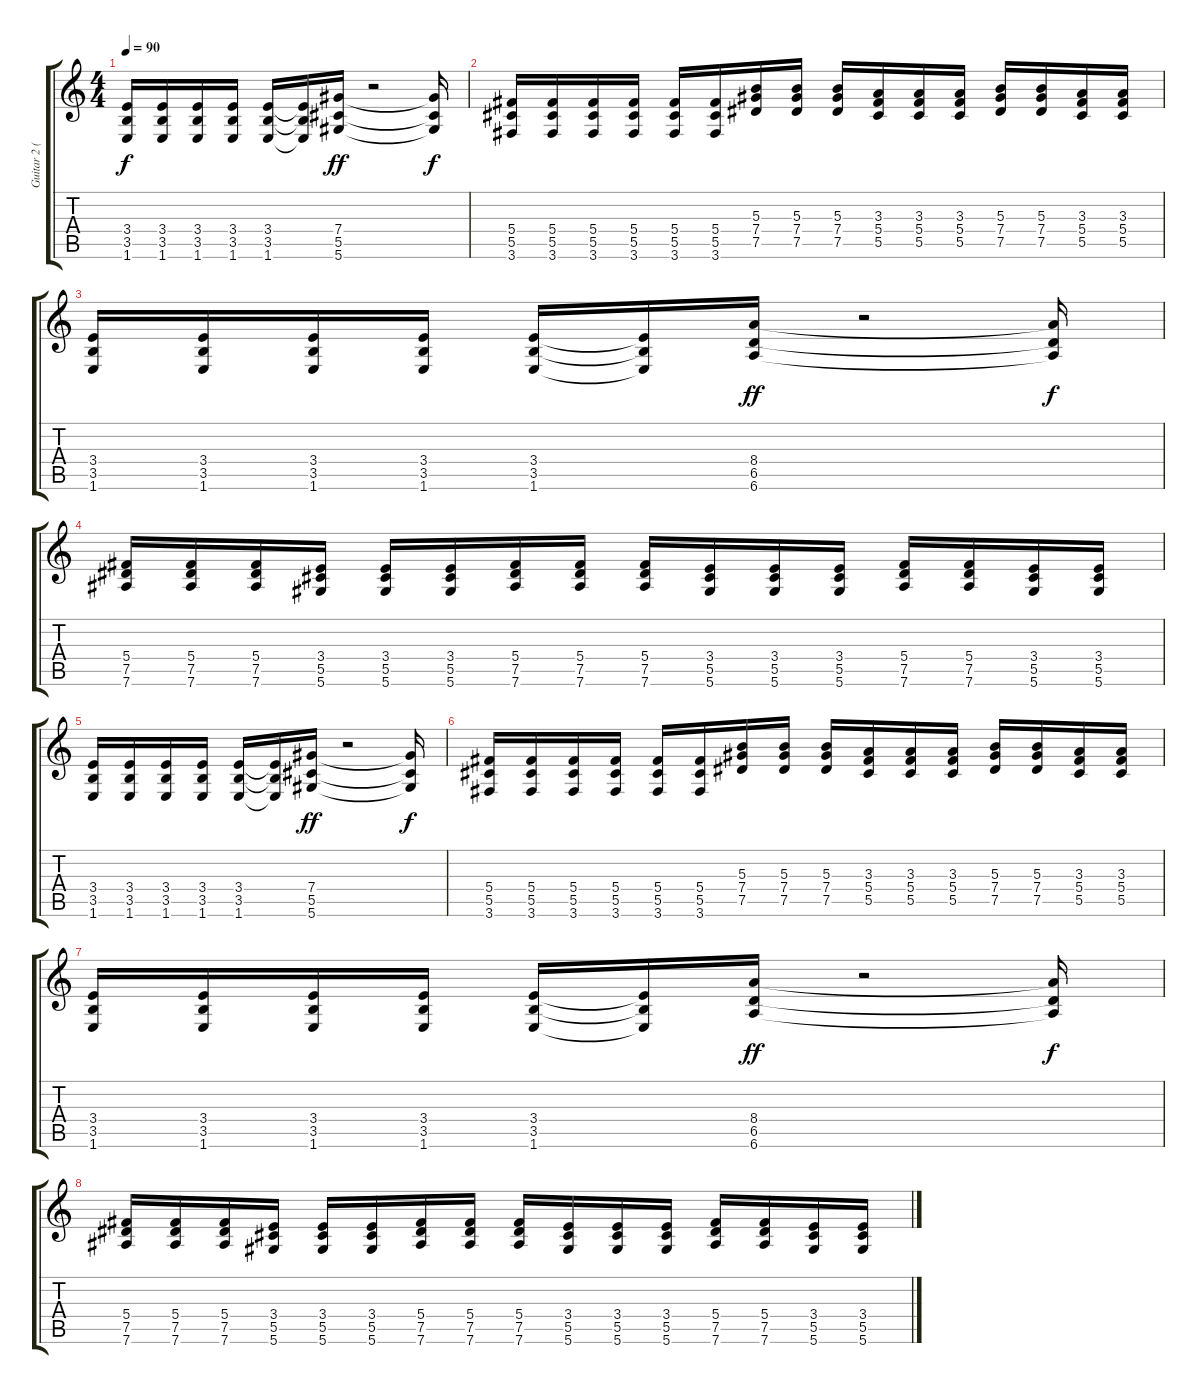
\track ("Guitar 2 (Eb)" "Guitar 2 (") {instrument overdrivenguitar}
\staff {score tabs}
\tuning (Eb4 Bb3 Gb3 Db3 Ab2 Eb2) {hide}
\ts (4 4)
\tempo 90
\clef g2
\ks c
(3.4 3.5 1.6).16{dy f} (3.4 3.5 1.6).16 (3.4 3.5 1.6).16 (3.4 3.5 1.6).16 (3.4 3.5 1.6).16 (3.4{t} 3.5{t} 1.6{t}).16 (7.4 5.5 5.6).16{dy ff} r.2 (7.4{t} 5.5{t} 5.6{t}).16{dy f} |
(5.4 5.5 3.6).16 (5.4 5.5 3.6).16 (5.4 5.5 3.6).16 (5.4 5.5 3.6).16 (5.4 5.5 3.6).16 (5.4 5.5 3.6).16 (5.3 7.4 7.5).16 (5.3 7.4 7.5).16 (5.3 7.4 7.5).16 (3.3 5.4 5.5).16 (3.3 5.4 5.5).16 (3.3 5.4 5.5).16 (5.3 7.4 7.5).16 (5.3 7.4 7.5).16 (3.3 5.4 5.5).16 (3.3 5.4 5.5).16 |
(3.4 3.5 1.6).16 (3.4 3.5 1.6).16 (3.4 3.5 1.6).16 (3.4 3.5 1.6).16 (3.4 3.5 1.6).16 (3.4{t} 3.5{t} 1.6{t}).16 (8.4 6.5 6.6).16{dy ff} r.2 (8.4{t} 6.5{t} 6.6{t}).16{dy f} |
(5.4 7.5 7.6).16 (5.4 7.5 7.6).16 (5.4 7.5 7.6).16 (3.4 5.5 5.6).16 (3.4 5.5 5.6).16 (3.4 5.5 5.6).16 (5.4 7.5 7.6).16 (5.4 7.5 7.6).16 (5.4 7.5 7.6).16 (3.4 5.5 5.6).16 (3.4 5.5 5.6).16 (3.4 5.5 5.6).16 (5.4 7.5 7.6).16 (5.4 7.5 7.6).16 (3.4 5.5 5.6).16 (3.4 5.5 5.6).16 |
(3.4 3.5 1.6).16 (3.4 3.5 1.6).16 (3.4 3.5 1.6).16 (3.4 3.5 1.6).16 (3.4 3.5 1.6).16 (3.4{t} 3.5{t} 1.6{t}).16 (7.4 5.5 5.6).16{dy ff} r.2 (7.4{t} 5.5{t} 5.6{t}).16{dy f} |
(5.4 5.5 3.6).16 (5.4 5.5 3.6).16 (5.4 5.5 3.6).16 (5.4 5.5 3.6).16 (5.4 5.5 3.6).16 (5.4 5.5 3.6).16 (5.3 7.4 7.5).16 (5.3 7.4 7.5).16 (5.3 7.4 7.5).16 (3.3 5.4 5.5).16 (3.3 5.4 5.5).16 (3.3 5.4 5.5).16 (5.3 7.4 7.5).16 (5.3 7.4 7.5).16 (3.3 5.4 5.5).16 (3.3 5.4 5.5).16 |
(3.4 3.5 1.6).16 (3.4 3.5 1.6).16 (3.4 3.5 1.6).16 (3.4 3.5 1.6).16 (3.4 3.5 1.6).16 (3.4{t} 3.5{t} 1.6{t}).16 (8.4 6.5 6.6).16{dy ff} r.2 (8.4{t} 6.5{t} 6.6{t}).16{dy f} |
(5.4 7.5 7.6).16 (5.4 7.5 7.6).16 (5.4 7.5 7.6).16 (3.4 5.5 5.6).16 (3.4 5.5 5.6).16 (3.4 5.5 5.6).16 (5.4 7.5 7.6).16 (5.4 7.5 7.6).16 (5.4 7.5 7.6).16 (3.4 5.5 5.6).16 (3.4 5.5 5.6).16 (3.4 5.5 5.6).16 (5.4 7.5 7.6).16 (5.4 7.5 7.6).16 (3.4 5.5 5.6).16 (3.4 5.5 5.6).16
